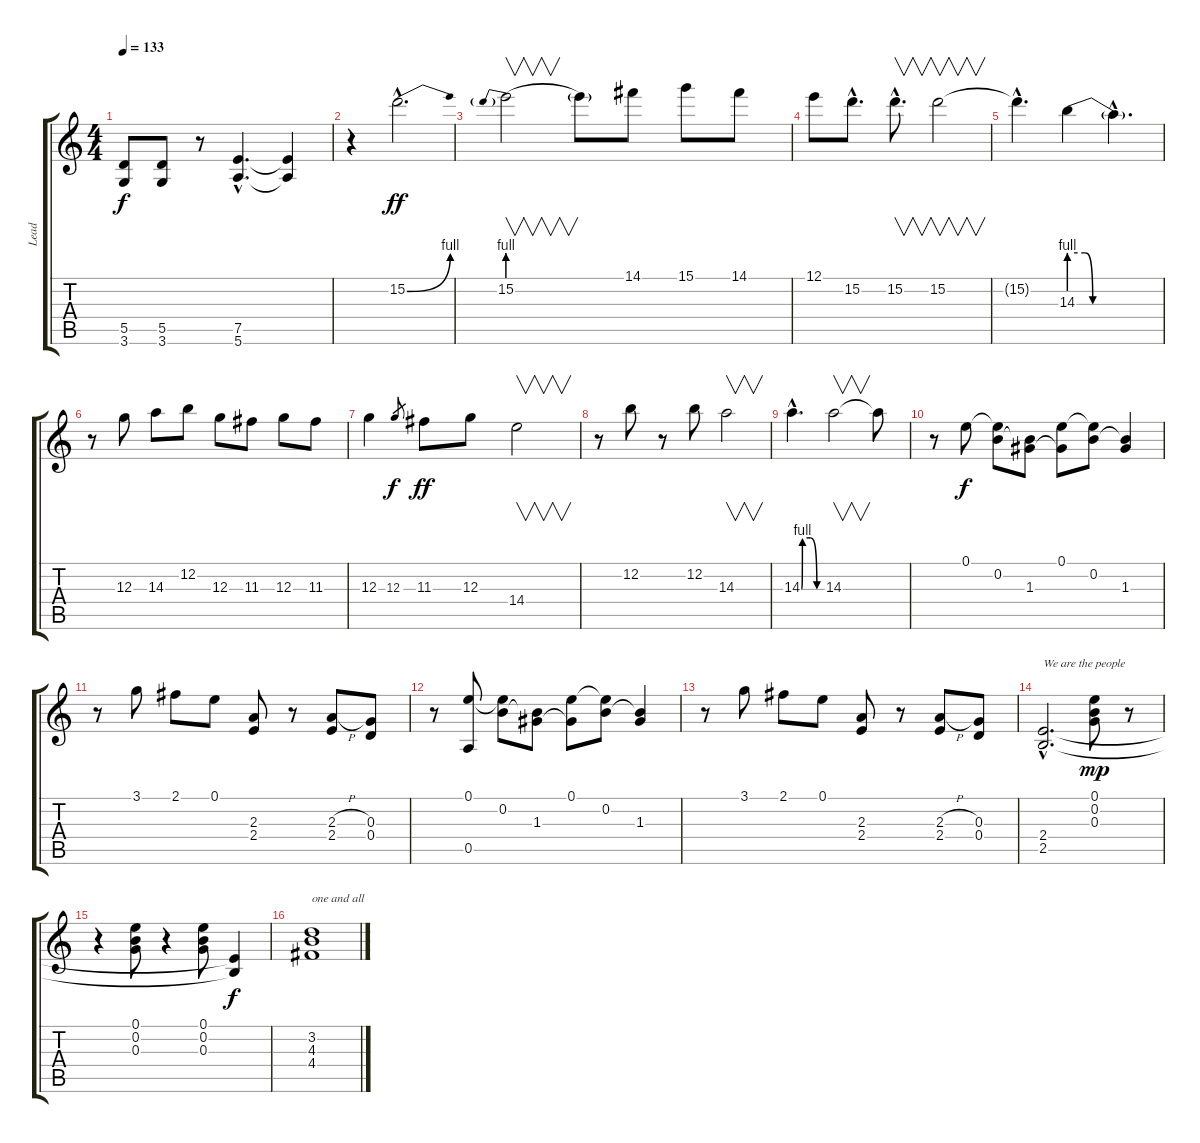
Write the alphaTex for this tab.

\track ("Lead" "Lead") {instrument overdrivenguitar}
\staff {score tabs}
\tuning (E4 B3 G3 D3 A2 E2) {hide}
\ts (4 4)
\tempo 133
\clef g2
\ks c
(5.5 3.6).8{dy f} (5.5 3.6).8 r.8 (7.5{hac} 5.6{hac}).4{d} (7.5{t} 5.6{t}).4 |
r.4 15.2{be (bend 0 0 60 4) hac}.2{d dy ff} |
15.2{be (prebend 0 4 60 4)}.2{v} 15.2{t}.8 14.1.8 15.1.8 14.1.8 |
12.1.8 15.2{hac}.8{d} 15.2{hac}.8{v d} 15.2.2{v} |
15.2{hac t}.4{d} 14.3{be (custom 0 4 10 4 15 0 30 0 60 0)}.4 14.3{hac t}.4{d} |
r.8 12.3.8 14.3.8 12.2.8 12.3.8 11.3.8 12.3.8 11.3.8 |
12.3.4 12.3.8{gr dy f} 11.3.8{dy ff} 12.3.8 14.4.2{v} |
r.8 12.2.8 r.8 12.2.8 14.3.2{v} |
14.3{be (custom 0 0 2 4 25 4 45 0 60 0) hac}.4{d} 14.3.2{v} 14.3{t}.8 |
r.8 0.1.8{dy f} (0.1{t} 0.2).8 (0.2{t} 1.3).8 (0.1 1.3{t}).8 (0.1{t} 0.2).8 (0.2{t} 1.3).4 |
r.8 3.1.8 2.1.8 0.1.8 (2.3 2.4).8 r.8 (2.3{h} 2.4).8 (0.3 0.4).8 |
r.8 (0.1 0.5).8 (0.1{t} 0.2).8 (0.2{t} 1.3).8 (0.1 1.3{t}).8 (0.1{t} 0.2).8 (0.2{t} 1.3).4 |
r.8 3.1.8 2.1.8 0.1.8 (2.3 2.4).8 r.8 (2.3{h} 2.4).8 (0.3 0.4).8 |
(2.4{hac} 2.5{hac}).2{d txt "We are the people"} (0.1 0.2 0.3).8{dy mp} r.8 |
r.4 (0.1 0.2 0.3).8 r.4 (0.1 0.2 0.3).8 (2.4{t} 2.5{t}).4{dy f} |
(3.2 4.3 4.4).1{txt "one and all"}
